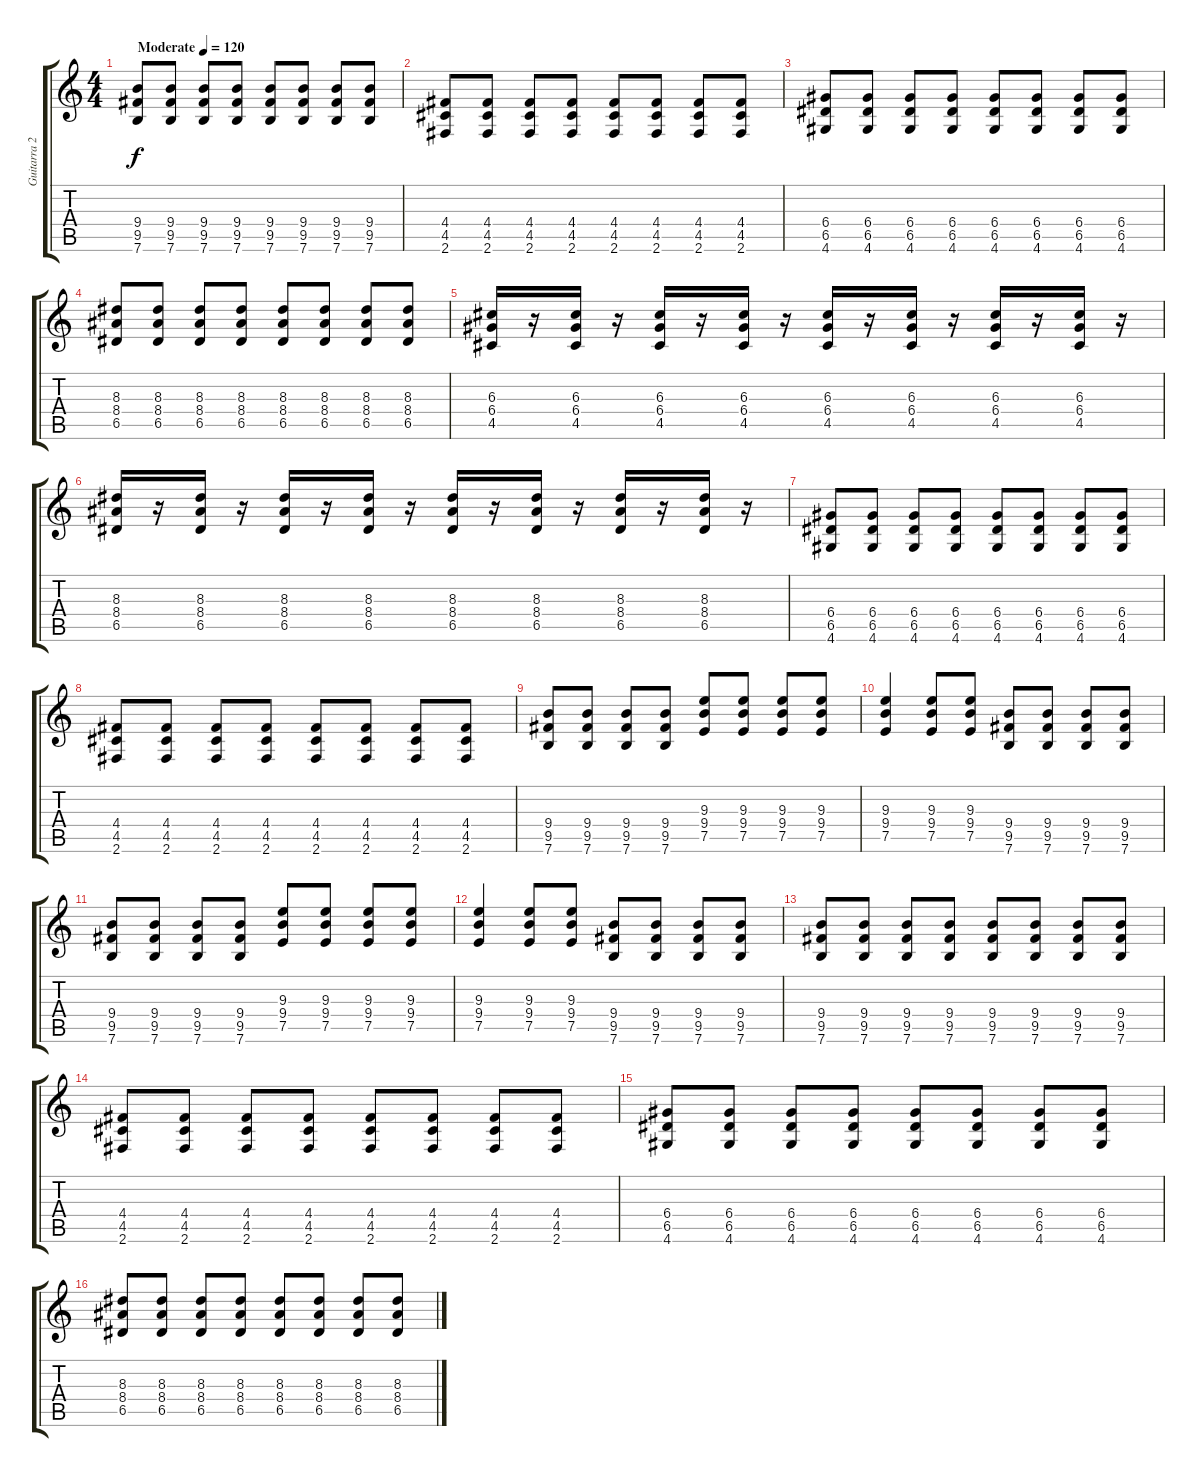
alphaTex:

\track ("Guitarra 2" "Guitarra 2") {instrument distortionguitar}
\staff {score tabs}
\tuning (E4 B3 G3 D3 A2 E2) {hide}
\ts (4 4)
\tempo (120 "Moderate")
\clef g2
\ks c
(9.4 9.5 7.6).8{dy f instrument distortionguitar} (9.4 9.5 7.6).8 (9.4 9.5 7.6).8 (9.4 9.5 7.6).8 (9.4 9.5 7.6).8 (9.4 9.5 7.6).8 (9.4 9.5 7.6).8 (9.4 9.5 7.6).8 |
(4.4 4.5 2.6).8 (4.4 4.5 2.6).8 (4.4 4.5 2.6).8 (4.4 4.5 2.6).8 (4.4 4.5 2.6).8 (4.4 4.5 2.6).8 (4.4 4.5 2.6).8 (4.4 4.5 2.6).8 |
(6.4 6.5 4.6).8 (6.4 6.5 4.6).8 (6.4 6.5 4.6).8 (6.4 6.5 4.6).8 (6.4 6.5 4.6).8 (6.4 6.5 4.6).8 (6.4 6.5 4.6).8 (6.4 6.5 4.6).8 |
(8.3 8.4 6.5).8 (8.3 8.4 6.5).8 (8.3 8.4 6.5).8 (8.3 8.4 6.5).8 (8.3 8.4 6.5).8 (8.3 8.4 6.5).8 (8.3 8.4 6.5).8 (8.3 8.4 6.5).8 |
(6.3 6.4 4.5).16 r.16 (6.3 6.4 4.5).16 r.16 (6.3 6.4 4.5).16 r.16 (6.3 6.4 4.5).16 r.16 (6.3 6.4 4.5).16 r.16 (6.3 6.4 4.5).16 r.16 (6.3 6.4 4.5).16 r.16 (6.3 6.4 4.5).16 r.16 |
(8.3 8.4 6.5).16 r.16 (8.3 8.4 6.5).16 r.16 (8.3 8.4 6.5).16 r.16 (8.3 8.4 6.5).16 r.16 (8.3 8.4 6.5).16 r.16 (8.3 8.4 6.5).16 r.16 (8.3 8.4 6.5).16 r.16 (8.3 8.4 6.5).16 r.16 |
(6.4 6.5 4.6).8 (6.4 6.5 4.6).8 (6.4 6.5 4.6).8 (6.4 6.5 4.6).8 (6.4 6.5 4.6).8 (6.4 6.5 4.6).8 (6.4 6.5 4.6).8 (6.4 6.5 4.6).8 |
(4.4 4.5 2.6).8 (4.4 4.5 2.6).8 (4.4 4.5 2.6).8 (4.4 4.5 2.6).8 (4.4 4.5 2.6).8 (4.4 4.5 2.6).8 (4.4 4.5 2.6).8 (4.4 4.5 2.6).8 |
(9.4 9.5 7.6).8 (9.4 9.5 7.6).8 (9.4 9.5 7.6).8 (9.4 9.5 7.6).8 (9.3 9.4 7.5).8 (9.3 9.4 7.5).8 (9.3 9.4 7.5).8 (9.3 9.4 7.5).8 |
(9.3 9.4 7.5).4 (9.3 9.4 7.5).8 (9.3 9.4 7.5).8 (9.4 9.5 7.6).8 (9.4 9.5 7.6).8 (9.4 9.5 7.6).8 (9.4 9.5 7.6).8 |
(9.4 9.5 7.6).8 (9.4 9.5 7.6).8 (9.4 9.5 7.6).8 (9.4 9.5 7.6).8 (9.3 9.4 7.5).8 (9.3 9.4 7.5).8 (9.3 9.4 7.5).8 (9.3 9.4 7.5).8 |
(9.3 9.4 7.5).4 (9.3 9.4 7.5).8 (9.3 9.4 7.5).8 (9.4 9.5 7.6).8 (9.4 9.5 7.6).8 (9.4 9.5 7.6).8 (9.4 9.5 7.6).8 |
(9.4 9.5 7.6).8 (9.4 9.5 7.6).8 (9.4 9.5 7.6).8 (9.4 9.5 7.6).8 (9.4 9.5 7.6).8 (9.4 9.5 7.6).8 (9.4 9.5 7.6).8 (9.4 9.5 7.6).8 |
(4.4 4.5 2.6).8 (4.4 4.5 2.6).8 (4.4 4.5 2.6).8 (4.4 4.5 2.6).8 (4.4 4.5 2.6).8 (4.4 4.5 2.6).8 (4.4 4.5 2.6).8 (4.4 4.5 2.6).8 |
(6.4 6.5 4.6).8 (6.4 6.5 4.6).8 (6.4 6.5 4.6).8 (6.4 6.5 4.6).8 (6.4 6.5 4.6).8 (6.4 6.5 4.6).8 (6.4 6.5 4.6).8 (6.4 6.5 4.6).8 |
(8.3 8.4 6.5).8 (8.3 8.4 6.5).8 (8.3 8.4 6.5).8 (8.3 8.4 6.5).8 (8.3 8.4 6.5).8 (8.3 8.4 6.5).8 (8.3 8.4 6.5).8 (8.3 8.4 6.5).8
